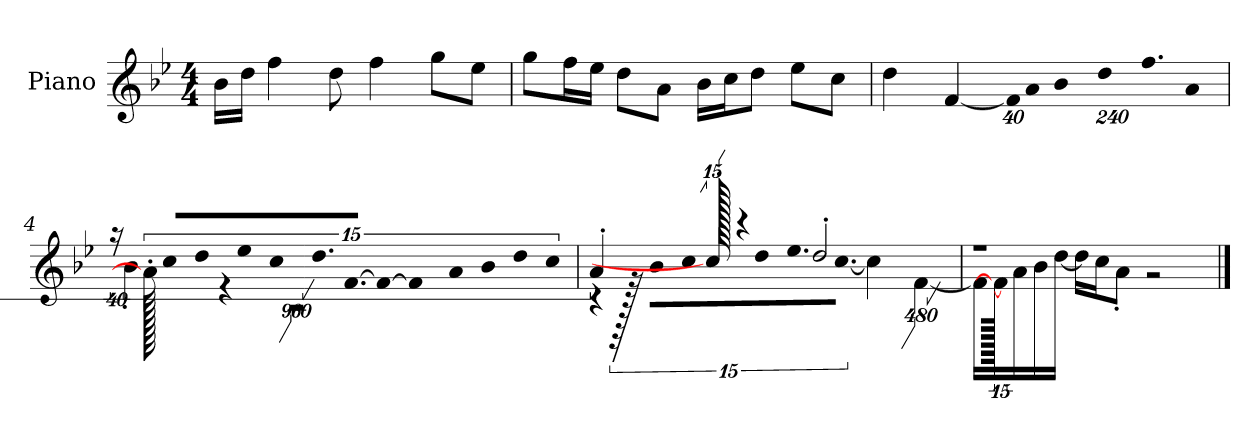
**kern
*part1
*staff1
*I"Piano
*I'P-no
*clefG2
*k[b-e-]
*M4/4
*MM90
=1
16b-\LL
16dd\JJ
4ff\
8dd\
4ff\
8gg\L
8ee-\J
=2
8gg\L
16ff\L
16ee-\JJ
8dd\L
8a\J
16b-\LL
16cc\J
8dd\J
8ee-\L
8cc\J
=3
4dd\
[4f/
*Xbrackettup
!LO:N:vis=32
640%23f\KLL]
!LO:N:vis=16
1920%137a\
!LO:N:vis=32
640%23b-\JK
!LO:N:vis=8
960%137dd\
!LO:N:vis=16.
960%103ff\L
[384%41a\J
!!LO:LB:g=z
=4
*brackettup
!LO:N:vis=32
*^
640%23r	1920ryy
.	4b-'\
1920a'\]	.
!LO:N:vis=16	!
1920%137cc/LL	.
!LO:N:vis=32	!
640%23dd/K	.
!LO:N:vis=16	!
1920%137ee-/	.
!LO:N:vis=16	!
1920%137cc/	.
.	4r
!LO:N:vis=16.	!
960%103dd/	.
!LO:N:vis=16.	!
[960%103f/JJ	.
.	1920%959r
480%17f/L_	.
96%11f/L]	.
20a/K	.
10b-/	.
10dd/	.
[1920%191cc/J	.
.	1920ryy
=5	=5
!	!LO:N:vis=32
4a'/	640%23r
.	1920r
!	!LO:N:vis=16
.	1920%137b-\LL
!	!LO:N:vis=32
.	640%23cc\JK
!	!LO:N:vis=8
.	960%137dd\
1920cc'/]	.
4r	.
!	!LO:N:vis=16.
.	960%103ee-\L
!	!LO:N:vis=16.
.	[960%103cc\JJ
2dd'/	.
.	4cc\]
.	[1920%479f\
=6	=6
1r	16f\LL]
.	1920f\_
.	16a\
.	16b-\
.	[16dd\JJ
.	16dd\LL]
.	16cc\J
.	8a'\J
.	2r
1920ryy	.
*v	*v
==
*-
